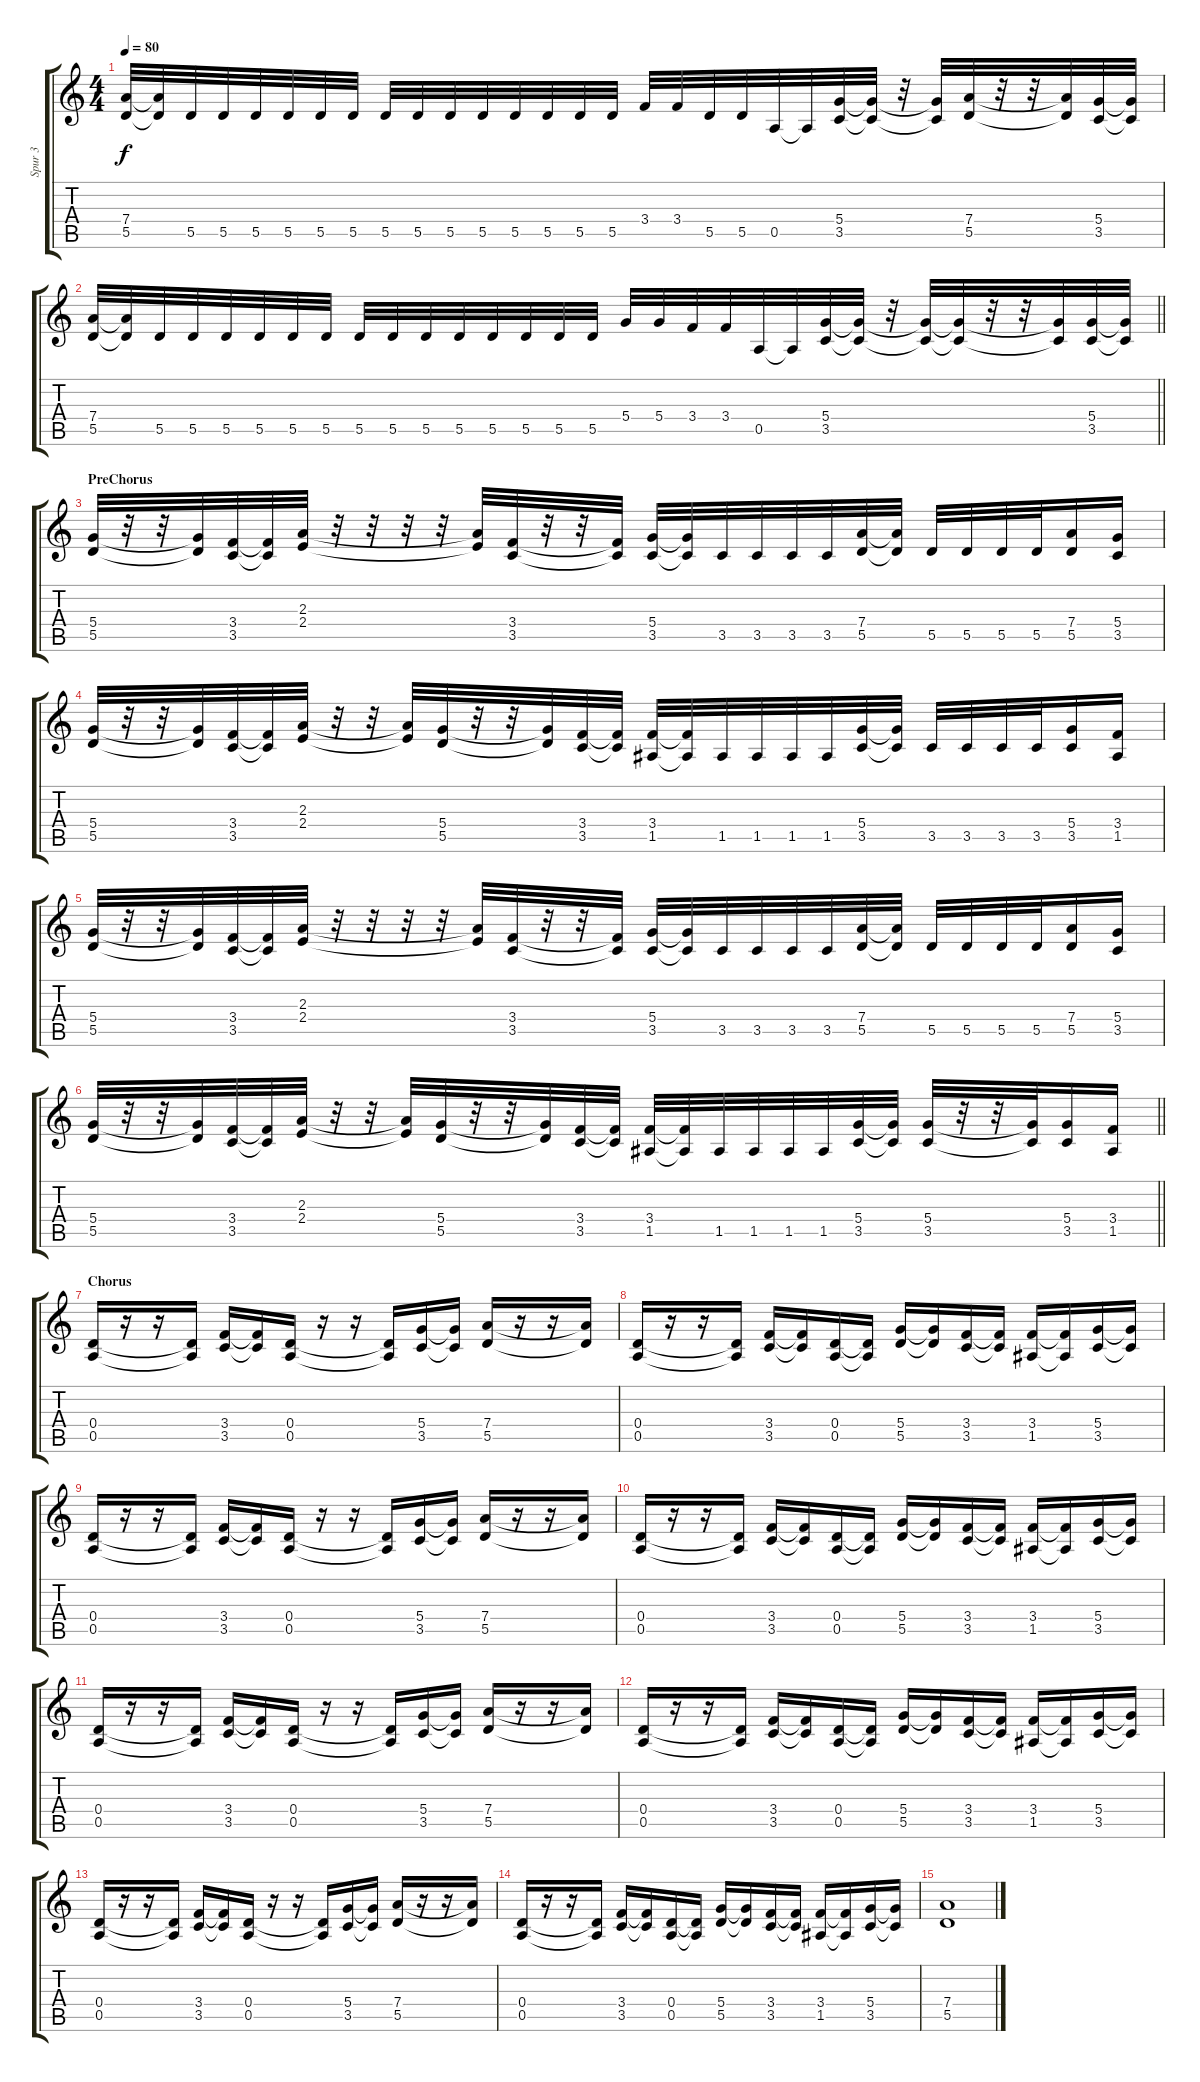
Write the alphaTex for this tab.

\track ("Spur 3" "Spur 3") {instrument distortionguitar}
\staff {score tabs}
\tuning (E4 B3 G3 D3 A2 E2) {hide}
\ts (4 4)
\tempo 80
\clef g2
\ks c
(7.4 5.5).32{dy f} (7.4{t} 5.5{t}).32 5.5.32 5.5.32 5.5.32 5.5.32 5.5.32 5.5.32 5.5.32 5.5.32 5.5.32 5.5.32 5.5.32 5.5.32 5.5.32 5.5.32 3.4.32 3.4.32 5.5.32 5.5.32 0.5.32 0.5{t}.32 (5.4 3.5).32 (5.4{t} 3.5{t}).32 r.32 (5.4{t} 3.5{t}).32 (7.4 5.5).32 r.32 r.32 (7.4{t} 5.5{t}).32 (5.4 3.5).32 (5.4{t} 3.5{t}).32 |
\barLineRight lightlight
(7.4 5.5).32 (7.4{t} 5.5{t}).32 5.5.32 5.5.32 5.5.32 5.5.32 5.5.32 5.5.32 5.5.32 5.5.32 5.5.32 5.5.32 5.5.32 5.5.32 5.5.32 5.5.32 5.4.32 5.4.32 3.4.32 3.4.32 0.5.32 0.5{t}.32 (5.4 3.5).32 (5.4{t} 3.5{t}).32 r.32 (5.4{t} 3.5{t}).32 (5.4{t} 3.5{t}).32 r.32 r.32 (5.4{t} 3.5{t}).32 (5.4 3.5).32 (5.4{t} 3.5{t}).32 |
\section ("" "PreChorus")
(5.4 5.5).32 r.32 r.32 (5.4{t} 5.5{t}).32 (3.4 3.5).32 (3.4{t} 3.5{t}).32 (2.3 2.4).32 r.32 r.32 r.32 r.32 (2.3{t} 2.4{t}).32 (3.4 3.5).32 r.32 r.32 (3.4{t} 3.5{t}).32 (5.4 3.5).32 (5.4{t} 3.5{t}).32 3.5.32 3.5.32 3.5.32 3.5.32 (7.4 5.5).32 (7.4{t} 5.5{t}).32 5.5.32 5.5.32 5.5.32 5.5.32 (7.4 5.5).16 (5.4 3.5).16 |
(5.4 5.5).32 r.32 r.32 (5.4{t} 5.5{t}).32 (3.4 3.5).32 (3.4{t} 3.5{t}).32 (2.3 2.4).32 r.32 r.32 (2.3{t} 2.4{t}).32 (5.4 5.5).32 r.32 r.32 (5.4{t} 5.5{t}).32 (3.4 3.5).32 (3.4{t} 3.5{t}).32 (3.4 1.5).32 (3.4{t} 1.5{t}).32 1.5.32 1.5.32 1.5.32 1.5.32 (5.4 3.5).32 (5.4{t} 3.5{t}).32 3.5.32 3.5.32 3.5.32 3.5.32 (5.4 3.5).16 (3.4 1.5).16 |
(5.4 5.5).32 r.32 r.32 (5.4{t} 5.5{t}).32 (3.4 3.5).32 (3.4{t} 3.5{t}).32 (2.3 2.4).32 r.32 r.32 r.32 r.32 (2.3{t} 2.4{t}).32 (3.4 3.5).32 r.32 r.32 (3.4{t} 3.5{t}).32 (5.4 3.5).32 (5.4{t} 3.5{t}).32 3.5.32 3.5.32 3.5.32 3.5.32 (7.4 5.5).32 (7.4{t} 5.5{t}).32 5.5.32 5.5.32 5.5.32 5.5.32 (7.4 5.5).16 (5.4 3.5).16 |
\barLineRight lightlight
(5.4 5.5).32 r.32 r.32 (5.4{t} 5.5{t}).32 (3.4 3.5).32 (3.4{t} 3.5{t}).32 (2.3 2.4).32 r.32 r.32 (2.3{t} 2.4{t}).32 (5.4 5.5).32 r.32 r.32 (5.4{t} 5.5{t}).32 (3.4 3.5).32 (3.4{t} 3.5{t}).32 (3.4 1.5).32 (3.4{t} 1.5{t}).32 1.5.32 1.5.32 1.5.32 1.5.32 (5.4 3.5).32 (5.4{t} 3.5{t}).32 (5.4 3.5).32 r.32 r.32 (5.4{t} 3.5{t}).32 (5.4 3.5).16 (3.4 1.5).16 |
\section ("" "Chorus")
(0.4 0.5).16 r.16 r.16 (0.4{t} 0.5{t}).16 (3.4 3.5).16 (3.4{t} 3.5{t}).16 (0.4 0.5).16 r.16 r.16 (0.4{t} 0.5{t}).16 (5.4 3.5).16 (5.4{t} 3.5{t}).16 (7.4 5.5).16 r.16 r.16 (7.4{t} 5.5{t}).16 |
(0.4 0.5).16 r.16 r.16 (0.4{t} 0.5{t}).16 (3.4 3.5).16 (3.4{t} 3.5{t}).16 (0.4 0.5).16 (0.4{t} 0.5{t}).16 (5.4 5.5).16 (5.4{t} 5.5{t}).16 (3.4 3.5).16 (3.4{t} 3.5{t}).16 (3.4 1.5).16 (3.4{t} 1.5{t}).16 (5.4 3.5).16 (5.4{t} 3.5{t}).16 |
(0.4 0.5).16 r.16 r.16 (0.4{t} 0.5{t}).16 (3.4 3.5).16 (3.4{t} 3.5{t}).16 (0.4 0.5).16 r.16 r.16 (0.4{t} 0.5{t}).16 (5.4 3.5).16 (5.4{t} 3.5{t}).16 (7.4 5.5).16 r.16 r.16 (7.4{t} 5.5{t}).16 |
(0.4 0.5).16 r.16 r.16 (0.4{t} 0.5{t}).16 (3.4 3.5).16 (3.4{t} 3.5{t}).16 (0.4 0.5).16 (0.4{t} 0.5{t}).16 (5.4 5.5).16 (5.4{t} 5.5{t}).16 (3.4 3.5).16 (3.4{t} 3.5{t}).16 (3.4 1.5).16 (3.4{t} 1.5{t}).16 (5.4 3.5).16 (5.4{t} 3.5{t}).16 |
(0.4 0.5).16 r.16 r.16 (0.4{t} 0.5{t}).16 (3.4 3.5).16 (3.4{t} 3.5{t}).16 (0.4 0.5).16 r.16 r.16 (0.4{t} 0.5{t}).16 (5.4 3.5).16 (5.4{t} 3.5{t}).16 (7.4 5.5).16 r.16 r.16 (7.4{t} 5.5{t}).16 |
(0.4 0.5).16 r.16 r.16 (0.4{t} 0.5{t}).16 (3.4 3.5).16 (3.4{t} 3.5{t}).16 (0.4 0.5).16 (0.4{t} 0.5{t}).16 (5.4 5.5).16 (5.4{t} 5.5{t}).16 (3.4 3.5).16 (3.4{t} 3.5{t}).16 (3.4 1.5).16 (3.4{t} 1.5{t}).16 (5.4 3.5).16 (5.4{t} 3.5{t}).16 |
(0.4 0.5).16 r.16 r.16 (0.4{t} 0.5{t}).16 (3.4 3.5).16 (3.4{t} 3.5{t}).16 (0.4 0.5).16 r.16 r.16 (0.4{t} 0.5{t}).16 (5.4 3.5).16 (5.4{t} 3.5{t}).16 (7.4 5.5).16 r.16 r.16 (7.4{t} 5.5{t}).16 |
(0.4 0.5).16 r.16 r.16 (0.4{t} 0.5{t}).16 (3.4 3.5).16 (3.4{t} 3.5{t}).16 (0.4 0.5).16 (0.4{t} 0.5{t}).16 (5.4 5.5).16 (5.4{t} 5.5{t}).16 (3.4 3.5).16 (3.4{t} 3.5{t}).16 (3.4 1.5).16 (3.4{t} 1.5{t}).16 (5.4 3.5).16 (5.4{t} 3.5{t}).16 |
(7.4 5.5).1
